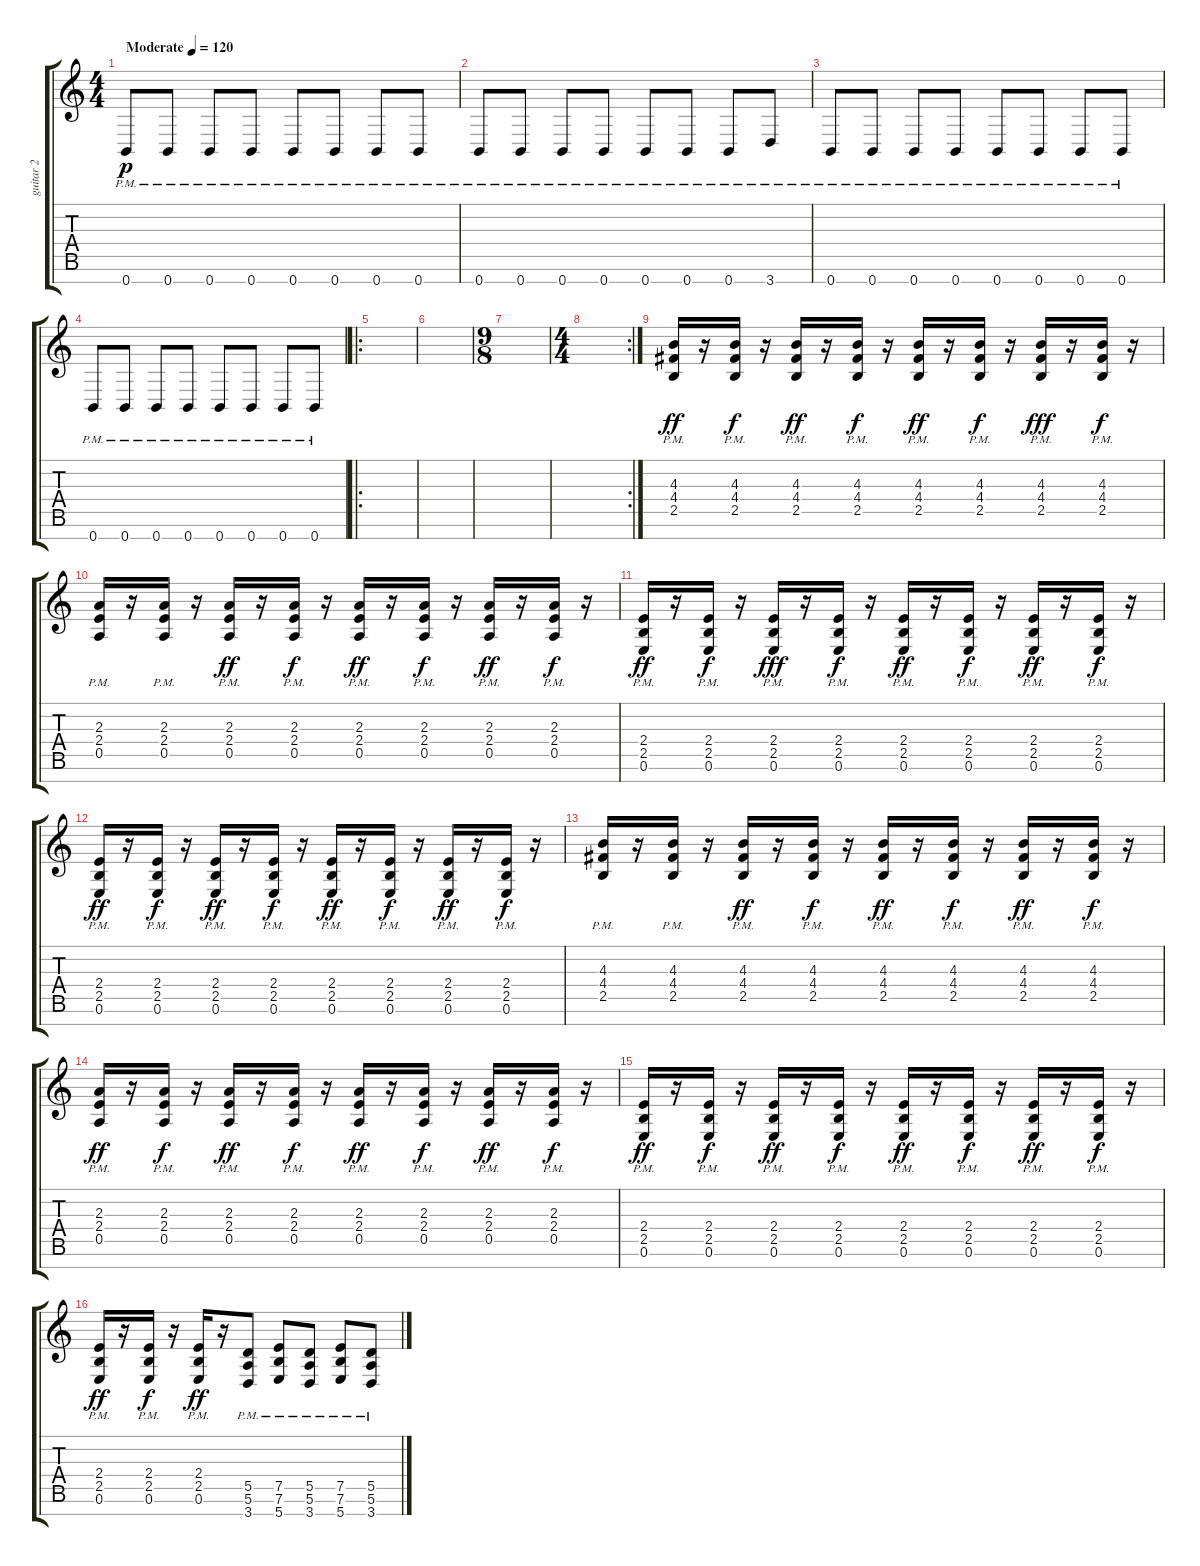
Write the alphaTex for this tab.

\track ("guitar 2" "guitar 2") {instrument distortionguitar}
\staff {score tabs}
\tuning (E4 B3 G3 D3 A2 E2 B1) {hide}
\ts (4 4)
\tempo (120 "Moderate")
\clef g2
\ks c
0.7{pm}.8{dy p instrument distortionguitar} 0.7{pm}.8 0.7{pm}.8 0.7{pm}.8 0.7{pm}.8 0.7{pm}.8 0.7{pm}.8 0.7{pm}.8 |
0.7{pm}.8 0.7{pm}.8 0.7{pm}.8 0.7{pm}.8 0.7{pm}.8 0.7{pm}.8 0.7{pm}.8 3.7{pm}.8 |
0.7{pm}.8 0.7{pm}.8 0.7{pm}.8 0.7{pm}.8 0.7{pm}.8 0.7{pm}.8 0.7{pm}.8 0.7{pm}.8 |
0.7{pm}.8 0.7{pm}.8 0.7{pm}.8 0.7{pm}.8 0.7{pm}.8 0.7{pm}.8 0.7{pm}.8 0.7{pm}.8 |
\ro
|
|
\ts (9 8)
|
\rc 2
\ts (4 4)
|
(4.3{pm} 4.4{pm} 2.5{pm}).16{dy ff} r.16 (4.3{pm} 4.4{pm} 2.5{pm}).16{dy f} r.16 (4.3{pm} 4.4{pm} 2.5{pm}).16{dy ff} r.16 (4.3{pm} 4.4{pm} 2.5{pm}).16{dy f} r.16 (4.3{pm} 4.4{pm} 2.5{pm}).16{dy ff} r.16 (4.3{pm} 4.4{pm} 2.5{pm}).16{dy f} r.16 (4.3{pm} 4.4{pm} 2.5{pm}).16{dy fff} r.16 (4.3{pm} 4.4{pm} 2.5{pm}).16{dy f} r.16 |
(2.3{pm} 2.4{pm} 0.5{pm}).16 r.16 (2.3{pm} 2.4{pm} 0.5{pm}).16 r.16 (2.3{pm} 2.4{pm} 0.5{pm}).16{dy ff} r.16 (2.3{pm} 2.4{pm} 0.5{pm}).16{dy f} r.16 (2.3{pm} 2.4{pm} 0.5{pm}).16{dy ff} r.16 (2.3{pm} 2.4{pm} 0.5{pm}).16{dy f} r.16 (2.3{pm} 2.4{pm} 0.5{pm}).16{dy ff} r.16 (2.3{pm} 2.4{pm} 0.5{pm}).16{dy f} r.16 |
(2.4{pm} 2.5{pm} 0.6{pm}).16{dy ff} r.16 (2.4{pm} 2.5{pm} 0.6{pm}).16{dy f} r.16 (2.4{pm} 2.5{pm} 0.6{pm}).16{dy fff} r.16 (2.4{pm} 2.5{pm} 0.6{pm}).16{dy f} r.16 (2.4{pm} 2.5{pm} 0.6{pm}).16{dy ff} r.16 (2.4{pm} 2.5{pm} 0.6{pm}).16{dy f} r.16 (2.4{pm} 2.5{pm} 0.6{pm}).16{dy ff} r.16 (2.4{pm} 2.5{pm} 0.6{pm}).16{dy f} r.16 |
(2.4{pm} 2.5{pm} 0.6{pm}).16{dy ff} r.16 (2.4{pm} 2.5{pm} 0.6{pm}).16{dy f} r.16 (2.4{pm} 2.5{pm} 0.6{pm}).16{dy ff} r.16 (2.4{pm} 2.5{pm} 0.6{pm}).16{dy f} r.16 (2.4{pm} 2.5{pm} 0.6{pm}).16{dy ff} r.16 (2.4{pm} 2.5{pm} 0.6{pm}).16{dy f} r.16 (2.4{pm} 2.5{pm} 0.6{pm}).16{dy ff} r.16 (2.4{pm} 2.5{pm} 0.6{pm}).16{dy f} r.16 |
(4.3{pm} 4.4{pm} 2.5{pm}).16 r.16 (4.3{pm} 4.4{pm} 2.5{pm}).16 r.16 (4.3{pm} 4.4{pm} 2.5{pm}).16{dy ff} r.16 (4.3{pm} 4.4{pm} 2.5{pm}).16{dy f} r.16 (4.3{pm} 4.4{pm} 2.5{pm}).16{dy ff} r.16 (4.3{pm} 4.4{pm} 2.5{pm}).16{dy f} r.16 (4.3{pm} 4.4{pm} 2.5{pm}).16{dy ff} r.16 (4.3{pm} 4.4{pm} 2.5{pm}).16{dy f} r.16 |
(2.3{pm} 2.4{pm} 0.5{pm}).16{dy ff} r.16 (2.3{pm} 2.4{pm} 0.5{pm}).16{dy f} r.16 (2.3{pm} 2.4{pm} 0.5{pm}).16{dy ff} r.16 (2.3{pm} 2.4{pm} 0.5{pm}).16{dy f} r.16 (2.3{pm} 2.4{pm} 0.5{pm}).16{dy ff} r.16 (2.3{pm} 2.4{pm} 0.5{pm}).16{dy f} r.16 (2.3{pm} 2.4{pm} 0.5{pm}).16{dy ff} r.16 (2.3{pm} 2.4{pm} 0.5{pm}).16{dy f} r.16 |
(2.4{pm} 2.5{pm} 0.6{pm}).16{dy ff} r.16 (2.4{pm} 2.5{pm} 0.6{pm}).16{dy f} r.16 (2.4{pm} 2.5{pm} 0.6{pm}).16{dy ff} r.16 (2.4{pm} 2.5{pm} 0.6{pm}).16{dy f} r.16 (2.4{pm} 2.5{pm} 0.6{pm}).16{dy ff} r.16 (2.4{pm} 2.5{pm} 0.6{pm}).16{dy f} r.16 (2.4{pm} 2.5{pm} 0.6{pm}).16{dy ff} r.16 (2.4{pm} 2.5{pm} 0.6{pm}).16{dy f} r.16 |
(2.4{pm} 2.5{pm} 0.6{pm}).16{dy ff} r.16 (2.4{pm} 2.5{pm} 0.6{pm}).16{dy f} r.16 (2.4{pm} 2.5{pm} 0.6{pm}).16{dy ff} r.16 (5.5{pm} 5.6{pm} 3.7{pm}).8 (7.5{pm} 7.6{pm} 5.7{pm}).8 (5.5{pm} 5.6{pm} 3.7{pm}).8 (7.5{pm} 7.6{pm} 5.7{pm}).8 (5.5{pm} 5.6{pm} 3.7{pm}).8
